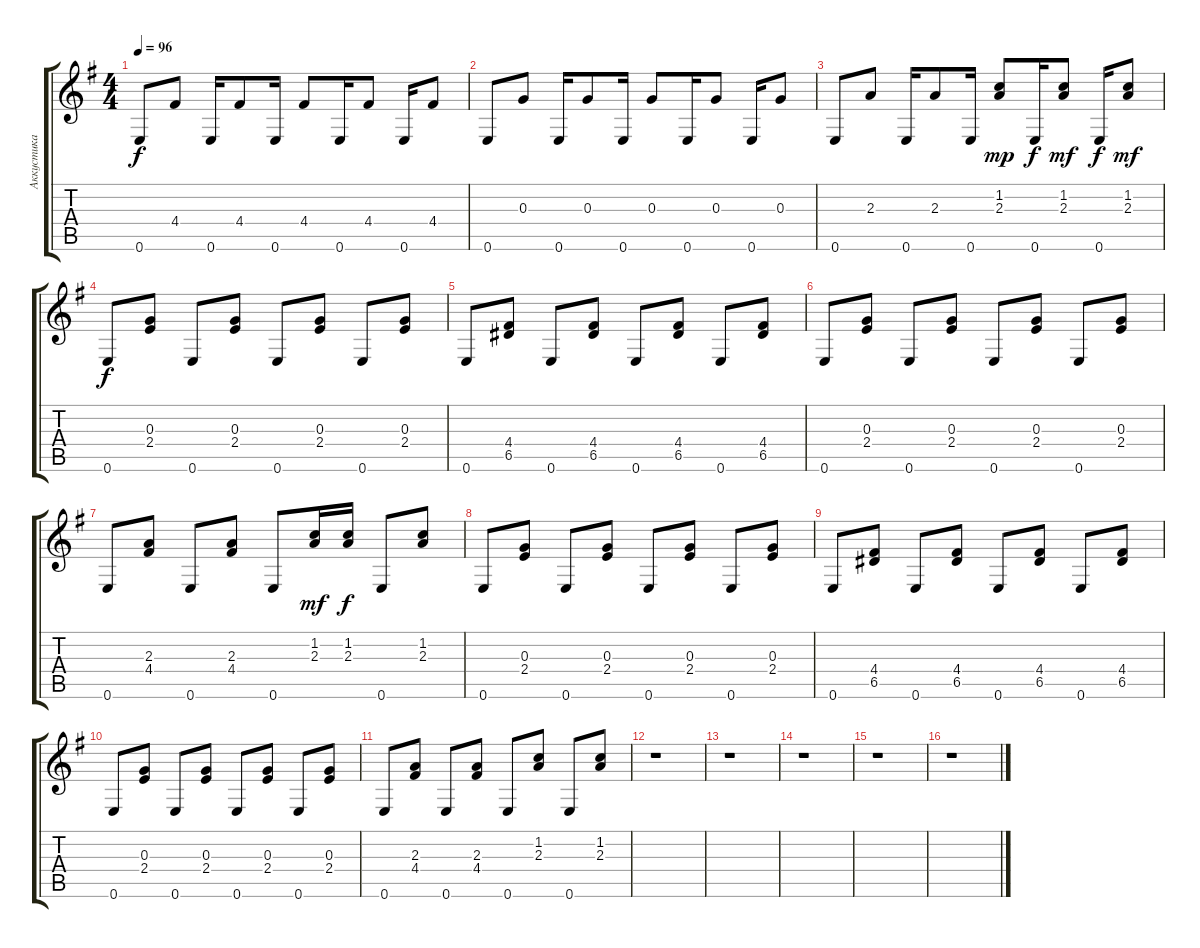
\track ("Аккустика" "Аккустика") {instrument acousticguitarsteel}
\staff {score tabs}
\tuning (E4 B3 G3 D3 A2 E2) {hide}
\ts (4 4)
\tempo 96
\clef g2
\ks eminor
0.6.8{dy f} 4.4.8 0.6.16 4.4.8 0.6.16 4.4.8 0.6.16 4.4.8 0.6.16 4.4.8 |
0.6.8 0.3.8 0.6.16 0.3.8 0.6.16 0.3.8 0.6.16 0.3.8 0.6.16 0.3.8 |
0.6.8 2.3.8 0.6.16 2.3.8 0.6.16 (1.2 2.3).8{dy mp} 0.6.16{dy f} (1.2 2.3).8{dy mf} 0.6.16{dy f} (1.2 2.3).8{dy mf} |
0.6.8{dy f} (0.3 2.4).8 0.6.8 (0.3 2.4).8 0.6.8 (0.3 2.4).8 0.6.8 (0.3 2.4).8 |
0.6.8 (4.4 6.5).8 0.6.8 (4.4 6.5).8 0.6.8 (4.4 6.5).8 0.6.8 (4.4 6.5).8 |
0.6.8 (0.3 2.4).8 0.6.8 (0.3 2.4).8 0.6.8 (0.3 2.4).8 0.6.8 (0.3 2.4).8 |
0.6.8 (2.3 4.4).8 0.6.8 (2.3 4.4).8 0.6.8 (1.2 2.3).16{dy mf} (1.2 2.3).16{dy f} 0.6.8 (1.2 2.3).8 |
0.6.8 (0.3 2.4).8 0.6.8 (0.3 2.4).8 0.6.8 (0.3 2.4).8 0.6.8 (0.3 2.4).8 |
0.6.8 (4.4 6.5).8 0.6.8 (4.4 6.5).8 0.6.8 (4.4 6.5).8 0.6.8 (4.4 6.5).8 |
0.6.8 (0.3 2.4).8 0.6.8 (0.3 2.4).8 0.6.8 (0.3 2.4).8 0.6.8 (0.3 2.4).8 |
0.6.8 (2.3 4.4).8 0.6.8 (2.3 4.4).8 0.6.8 (1.2 2.3).8 0.6.8 (1.2 2.3).8 |
r.1 |
r.1 |
r.1 |
r.1 |
r.1
